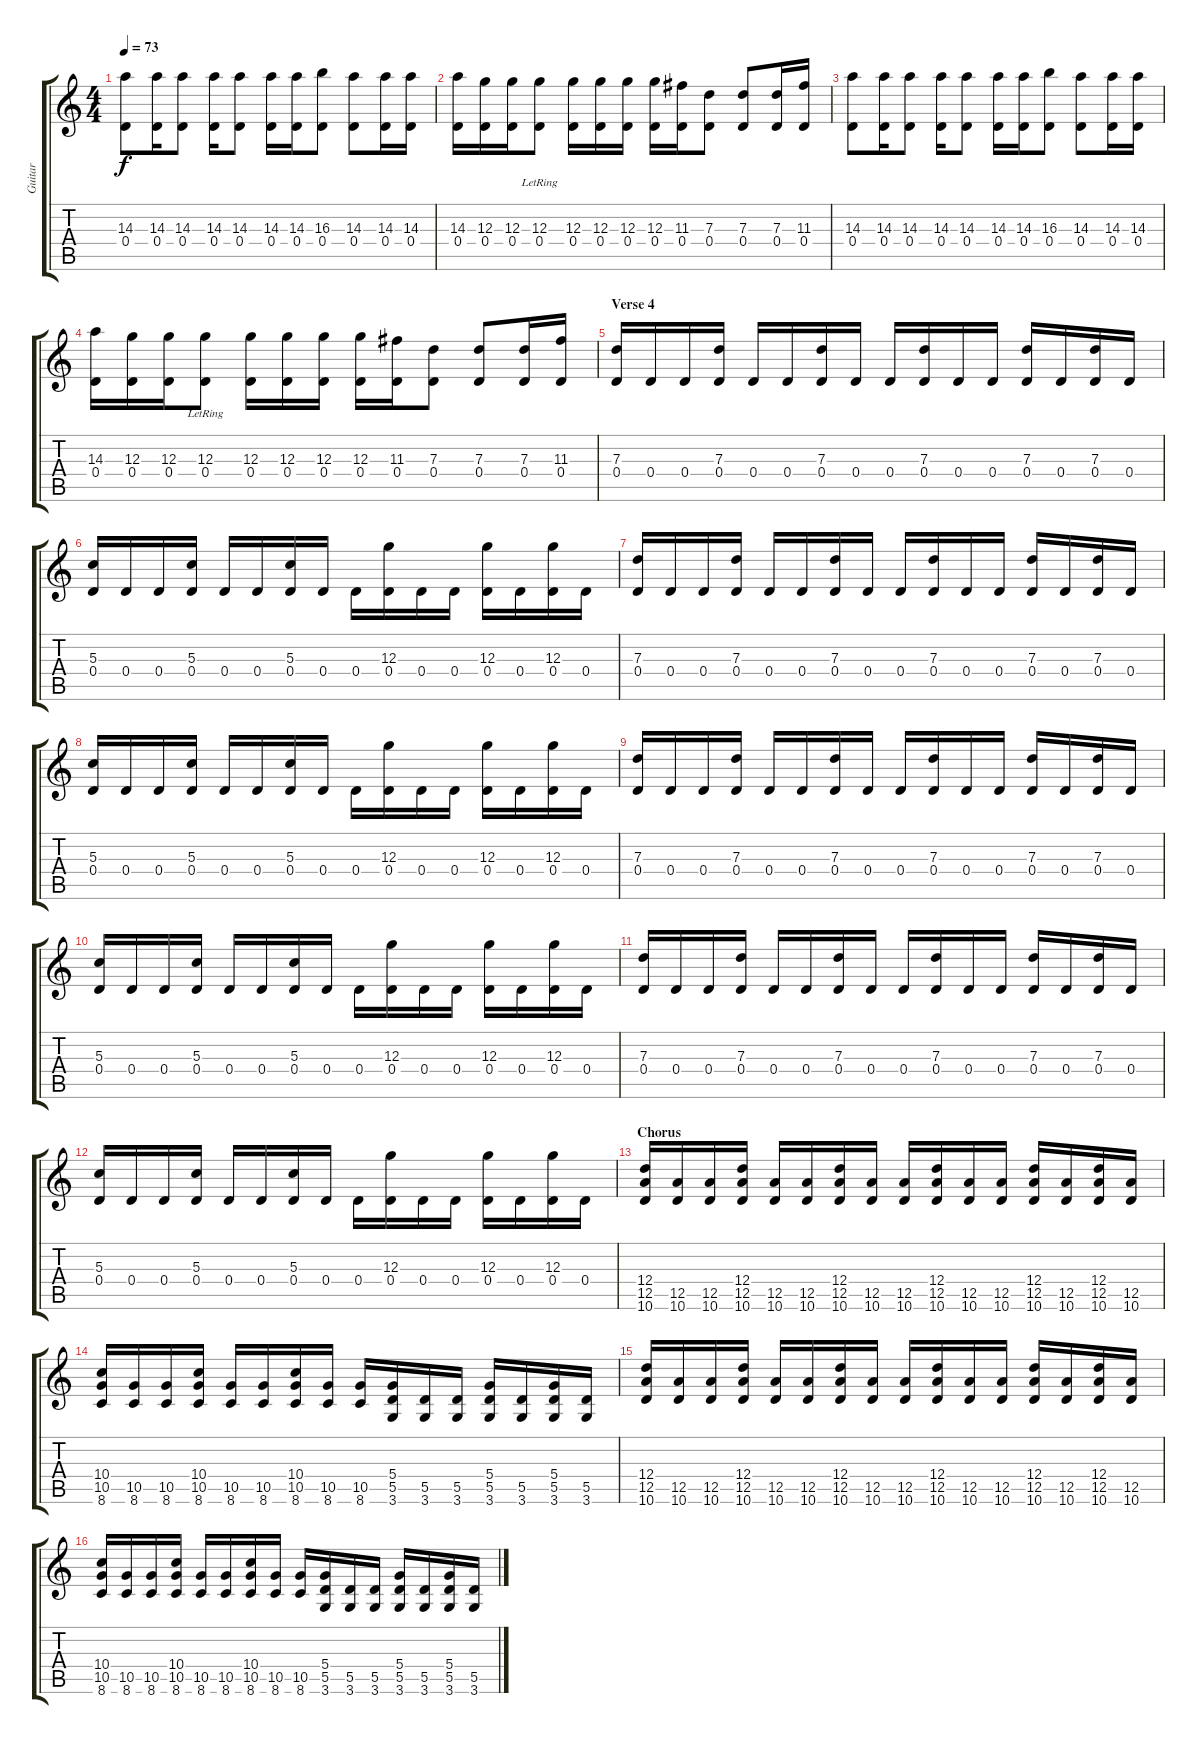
\track ("Guitar" "Guitar") {instrument distortionguitar}
\staff {score tabs}
\tuning (E4 B3 G3 D3 A2 E2) {hide}
\ts (4 4)
\tempo 73
\clef g2
\ks c
(14.3 0.4).8{dy f} (14.3 0.4).16 (14.3 0.4).8 (14.3 0.4).16 (14.3 0.4).8 (14.3 0.4).16 (14.3 0.4).16 (16.3 0.4).8 (14.3 0.4).8 (14.3 0.4).16 (14.3 0.4).16 |
(14.3 0.4).16 (12.3 0.4).16 (12.3 0.4).16 (12.3{lr} 0.4).8 (12.3 0.4).16 (12.3 0.4).16 (12.3 0.4).16 (12.3 0.4).16 (11.3 0.4).16 (7.3 0.4).8 (7.3 0.4).8 (7.3 0.4).16 (11.3 0.4).16 |
(14.3 0.4).8 (14.3 0.4).16 (14.3 0.4).8 (14.3 0.4).16 (14.3 0.4).8 (14.3 0.4).16 (14.3 0.4).16 (16.3 0.4).8 (14.3 0.4).8 (14.3 0.4).16 (14.3 0.4).16 |
(14.3 0.4).16 (12.3 0.4).16 (12.3 0.4).16 (12.3{lr} 0.4).8 (12.3 0.4).16 (12.3 0.4).16 (12.3 0.4).16 (12.3 0.4).16 (11.3 0.4).16 (7.3 0.4).8 (7.3 0.4).8 (7.3 0.4).16 (11.3 0.4).16 |
\section ("" "Verse 4")
(7.3 0.4).16 0.4.16 0.4.16 (7.3 0.4).16 0.4.16 0.4.16 (7.3 0.4).16 0.4.16 0.4.16 (7.3 0.4).16 0.4.16 0.4.16 (7.3 0.4).16 0.4.16 (7.3 0.4).16 0.4.16 |
(5.3 0.4).16 0.4.16 0.4.16 (5.3 0.4).16 0.4.16 0.4.16 (5.3 0.4).16 0.4.16 0.4.16 (12.3 0.4).16 0.4.16 0.4.16 (12.3 0.4).16 0.4.16 (12.3 0.4).16 0.4.16 |
(7.3 0.4).16 0.4.16 0.4.16 (7.3 0.4).16 0.4.16 0.4.16 (7.3 0.4).16 0.4.16 0.4.16 (7.3 0.4).16 0.4.16 0.4.16 (7.3 0.4).16 0.4.16 (7.3 0.4).16 0.4.16 |
(5.3 0.4).16 0.4.16 0.4.16 (5.3 0.4).16 0.4.16 0.4.16 (5.3 0.4).16 0.4.16 0.4.16 (12.3 0.4).16 0.4.16 0.4.16 (12.3 0.4).16 0.4.16 (12.3 0.4).16 0.4.16 |
(7.3 0.4).16 0.4.16 0.4.16 (7.3 0.4).16 0.4.16 0.4.16 (7.3 0.4).16 0.4.16 0.4.16 (7.3 0.4).16 0.4.16 0.4.16 (7.3 0.4).16 0.4.16 (7.3 0.4).16 0.4.16 |
(5.3 0.4).16 0.4.16 0.4.16 (5.3 0.4).16 0.4.16 0.4.16 (5.3 0.4).16 0.4.16 0.4.16 (12.3 0.4).16 0.4.16 0.4.16 (12.3 0.4).16 0.4.16 (12.3 0.4).16 0.4.16 |
(7.3 0.4).16 0.4.16 0.4.16 (7.3 0.4).16 0.4.16 0.4.16 (7.3 0.4).16 0.4.16 0.4.16 (7.3 0.4).16 0.4.16 0.4.16 (7.3 0.4).16 0.4.16 (7.3 0.4).16 0.4.16 |
(5.3 0.4).16 0.4.16 0.4.16 (5.3 0.4).16 0.4.16 0.4.16 (5.3 0.4).16 0.4.16 0.4.16 (12.3 0.4).16 0.4.16 0.4.16 (12.3 0.4).16 0.4.16 (12.3 0.4).16 0.4.16 |
\section ("" "Chorus")
(12.4 12.5 10.6).16 (12.5 10.6).16 (12.5 10.6).16 (12.4 12.5 10.6).16 (12.5 10.6).16 (12.5 10.6).16 (12.4 12.5 10.6).16 (12.5 10.6).16 (12.5 10.6).16 (12.4 12.5 10.6).16 (12.5 10.6).16 (12.5 10.6).16 (12.4 12.5 10.6).16 (12.5 10.6).16 (12.4 12.5 10.6).16 (12.5 10.6).16 |
(10.4 10.5 8.6).16 (10.5 8.6).16 (10.5 8.6).16 (10.4 10.5 8.6).16 (10.5 8.6).16 (10.5 8.6).16 (10.4 10.5 8.6).16 (10.5 8.6).16 (10.5 8.6).16 (5.4 5.5 3.6).16 (5.5 3.6).16 (5.5 3.6).16 (5.4 5.5 3.6).16 (5.5 3.6).16 (5.4 5.5 3.6).16 (5.5 3.6).16 |
(12.4 12.5 10.6).16 (12.5 10.6).16 (12.5 10.6).16 (12.4 12.5 10.6).16 (12.5 10.6).16 (12.5 10.6).16 (12.4 12.5 10.6).16 (12.5 10.6).16 (12.5 10.6).16 (12.4 12.5 10.6).16 (12.5 10.6).16 (12.5 10.6).16 (12.4 12.5 10.6).16 (12.5 10.6).16 (12.4 12.5 10.6).16 (12.5 10.6).16 |
(10.4 10.5 8.6).16 (10.5 8.6).16 (10.5 8.6).16 (10.4 10.5 8.6).16 (10.5 8.6).16 (10.5 8.6).16 (10.4 10.5 8.6).16 (10.5 8.6).16 (10.5 8.6).16 (5.4 5.5 3.6).16 (5.5 3.6).16 (5.5 3.6).16 (5.4 5.5 3.6).16 (5.5 3.6).16 (5.4 5.5 3.6).16 (5.5 3.6).16
